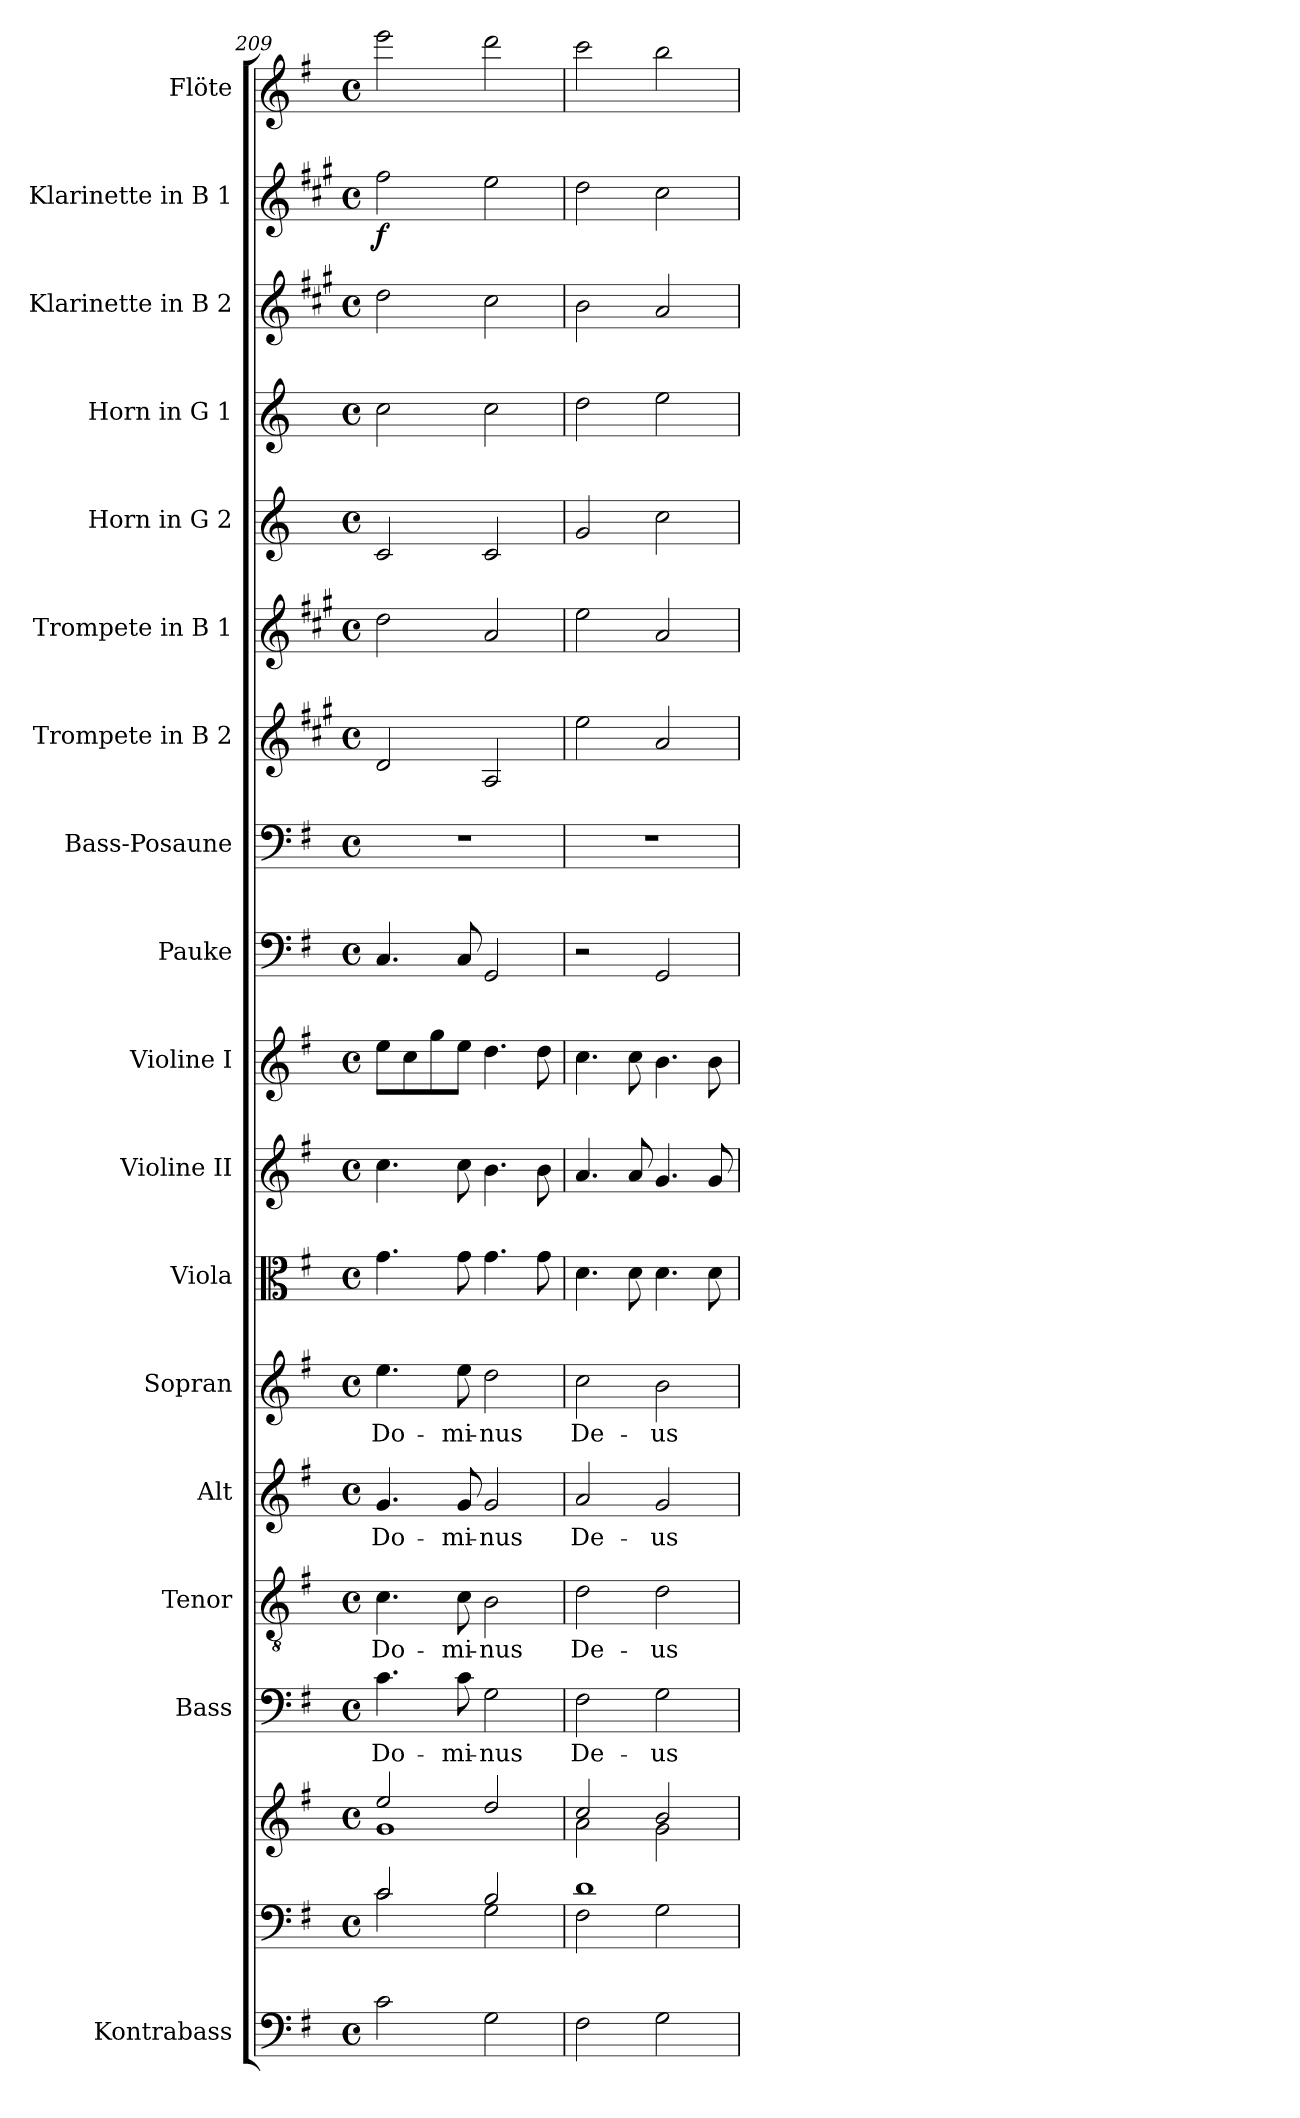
**kern	**kern	**kern	**kern	**text	**kern	**text	**kern	**text	**kern	**text	**kern	**kern	**kern	**kern	**kern	**kern	**kern	**kern	**kern	**kern	**kern	**dynam	**kern
*part18	*part17	*part17	*part16	*part16	*part15	*part15	*part14	*part14	*part13	*part13	*part12	*part11	*part10	*part9	*part8	*part7	*part6	*part5	*part4	*part3	*part2	*part2	*part1
*staff19	*staff18	*staff17	*staff16	*staff16	*staff15	*staff15	*staff14	*staff14	*staff13	*staff13	*staff12	*staff11	*staff10	*staff9	*staff8	*staff7	*staff6	*staff5	*staff4	*staff3	*staff2	*staff2	*staff1
*I"Kontrabass	*	*	*I"Bass	*	*I"Tenor	*	*I"Alt	*	*I"Sopran	*	*I"Viola	*I"Violine II	*I"Violine I	*I"Pauke	*I"Bass-Posaune	*I"Trompete in B 2	*I"Trompete in B 1	*I"Horn in G 2	*I"Horn in G 1	*I"Klarinette in B 2	*I"Klarinette in B 1	*	*I"Flöte
*I'Kb.	*	*	*I'B	*	*I'T	*	*I'A	*	*I'S	*	*I'Vla.	*I'Vl. II	*I'Vl. I	*I'Pk.	*I'B. Pos.	*	*	*I'Hrn. 2	*I'Hrn. 1	*	*	*	*I'Fl.
*clefF4	*clefF4	*clefG2	*clefF4	*	*clefGv2	*	*clefG2	*	*clefG2	*	*clefC3	*clefG2	*clefG2	*clefF4	*clefF4	*clefG2	*clefG2	*clefG2	*clefG2	*clefG2	*clefG2	*	*clefG2
*ITrd7c12	*	*	*	*	*	*	*	*	*	*	*	*	*	*	*	*ITrd1c2	*ITrd1c2	*ITrd3c5	*ITrd3c5	*ITrd1c2	*ITrd1c2	*	*
*k[f#]	*k[f#]	*k[f#]	*k[f#]	*	*k[f#]	*	*k[f#]	*	*k[f#]	*	*k[f#]	*k[f#]	*k[f#]	*k[f#]	*k[f#]	*k[f#]	*k[f#]	*k[f#]	*k[f#]	*k[f#]	*k[f#]	*	*k[f#]
*G:	*G:	*G:	*G:	*	*G:	*	*G:	*	*G:	*	*G:	*G:	*G:	*G:	*G:	*G:	*G:	*G:	*G:	*G:	*G:	*	*G:
*M4/4	*M4/4	*M4/4	*M4/4	*	*M4/4	*	*M4/4	*	*M4/4	*	*M4/4	*M4/4	*M4/4	*M4/4	*M4/4	*M4/4	*M4/4	*M4/4	*M4/4	*M4/4	*M4/4	*	*M4/4
*met(c)	*met(c)	*met(c)	*met(c)	*	*met(c)	*	*met(c)	*	*met(c)	*	*met(c)	*met(c)	*met(c)	*met(c)	*met(c)	*met(c)	*met(c)	*met(c)	*met(c)	*met(c)	*met(c)	*	*met(c)
=209	=209	=209	=209	=209	=209	=209	=209	=209	=209	=209	=209	=209	=209	=209	=209	=209	=209	=209	=209	=209	=209	=209	=209
*	*^	*^	*	*	*	*	*	*	*	*	*	*	*	*	*	*	*	*	*	*	*	*	*
!	!	!	!	!	!	!LO:LY:b	!	!LO:LY:b	!	!LO:LY:b	!	!LO:LY:b	!	!	!	!	!	!	!	!	!	!	!	!LO:DY:b	!
2C\	2c/	2c\	2ee/	1g	4.c\	Do-	4.c\	Do-	4.g/	Do-	4.ee\	Do-	4.g\	4.cc\	8ee\L	4.C/	1r	2c/	2cc\	2G/	2g\	2cc\	2ee\	f	2eee\
.	.	.	.	.	.	.	.	.	.	.	.	.	.	.	8cc\	.	.	.	.	.	.	.	.	.	.
.	.	.	.	.	.	.	.	.	.	.	.	.	.	.	8gg\	.	.	.	.	.	.	.	.	.	.
!	!	!	!	!	!	!LO:LY:b	!	!LO:LY:b	!	!LO:LY:b	!	!LO:LY:b	!	!	!	!	!	!	!	!	!	!	!	!	!
.	.	.	.	.	8c\	-mi-	8c\	-mi-	8g/	-mi-	8ee\	-mi-	8g\	8cc\	8ee\J	8C/	.	.	.	.	.	.	.	.	.
!	!	!	!	!	!	!LO:LY:b	!	!LO:LY:b	!	!LO:LY:b	!	!LO:LY:b	!	!	!	!	!	!	!	!	!	!	!	!	!
2GG\	2B/	2G\	2dd/	.	2G\	-nus	2B\	-nus	2g/	-nus	2dd\	-nus	4.g\	4.b\	4.dd\	2GG/	.	2G/	2g/	2G/	2g\	2b\	2dd\	.	2ddd\
.	.	.	.	.	.	.	.	.	.	.	.	.	8g\	8b\	8dd\	.	.	.	.	.	.	.	.	.	.
=210	=210	=210	=210	=210	=210	=210	=210	=210	=210	=210	=210	=210	=210	=210	=210	=210	=210	=210	=210	=210	=210	=210	=210	=210	=210
!	!	!	!	!	!	!LO:LY:b	!	!LO:LY:b	!	!LO:LY:b	!	!LO:LY:b	!	!	!	!	!	!	!	!	!	!	!	!	!
2FF#\	1d	2F#\	2cc/	2a\	2F#\	De-	2d\	De-	2a/	De-	2cc\	De-	4.d\	4.a/	4.cc\	2r	1r	2dd\	2dd\	2d/	2a\	2a\	2cc\	.	2ccc\
.	.	.	.	.	.	.	.	.	.	.	.	.	8d\	8a/	8cc\	.	.	.	.	.	.	.	.	.	.
!	!	!	!	!	!	!LO:LY:b	!	!LO:LY:b	!	!LO:LY:b	!	!LO:LY:b	!	!	!	!	!	!	!	!	!	!	!	!	!
2GG\	.	2G\	2b/	2g\	2G\	-us	2d\	-us	2g/	-us	2b\	-us	4.d\	4.g/	4.b\	2GG/	.	2g/	2g/	2g\	2b\	2g/	2b\	.	2bb\
.	.	.	.	.	.	.	.	.	.	.	.	.	8d\	8g/	8b\	.	.	.	.	.	.	.	.	.	.
*	*v	*v	*	*	*	*	*	*	*	*	*	*	*	*	*	*	*	*	*	*	*	*	*	*	*
*	*	*v	*v	*	*	*	*	*	*	*	*	*	*	*	*	*	*	*	*	*	*	*	*	*
=	=	=	=	=	=	=	=	=	=	=	=	=	=	=	=	=	=	=	=	=	=	=	=
*-	*-	*-	*-	*-	*-	*-	*-	*-	*-	*-	*-	*-	*-	*-	*-	*-	*-	*-	*-	*-	*-	*-	*-
